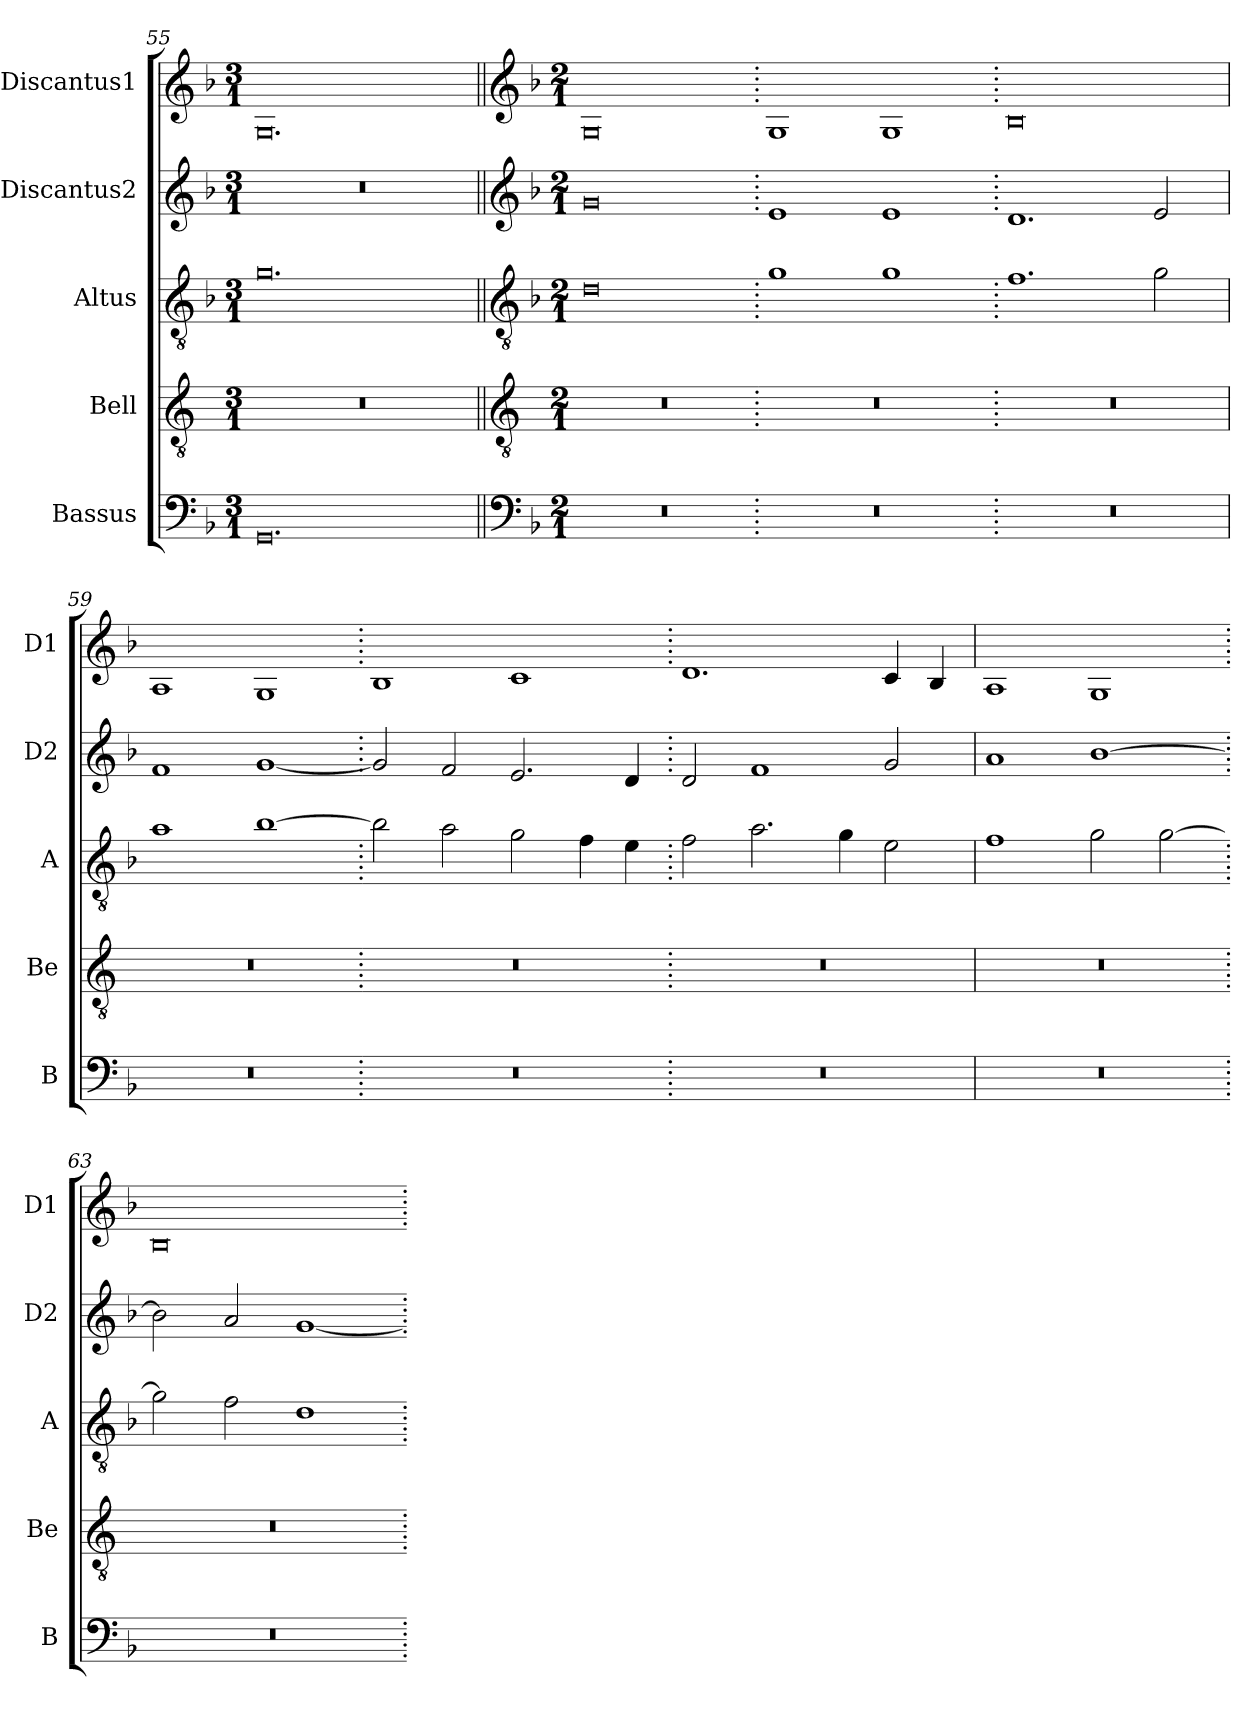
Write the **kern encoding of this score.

**kern	**kern	**kern	**kern	**kern
*part5	*part4	*part3	*part2	*part1
*staff5	*staff4	*staff3	*staff2	*staff1
*I"Bassus	*I"Bell	*I"Altus	*I"Discantus2	*I"Discantus1
*I'B	*I'Be	*I'A	*I'D2	*I'D1
*clefF4	*clefGv2	*clefGv2	*clefG2	*clefG2
*k[b-]	*k[]	*k[b-]	*k[b-]	*k[b-]
*M3/1	*M3/1	*M3/1	*M3/1	*M3/1
=55	=55	=55	=55	=55
0.GG	0.r	0.g	0.r	0.G
!!LO:LB:g=z
=56||	=56||	=56||	=56||	=56||
*clefF4	*clefGv2	*clefGv2	*clefG2	*clefG2
*k[b-]	*k[]	*k[b-]	*k[b-]	*k[b-]
*M2/1	*M2/1	*M2/1	*M2/1	*M2/1
0r	0r	0d	0g	0G
=57.	=57.	=57.	=57.	=57.
0r	0r	1g	1e	1G
.	.	1g	1e	1G
=58.	=58.	=58.	=58.	=58.
0r	0r	1.f	1.d	0B-
.	.	2g\	2e/	.
=59	=59	=59	=59	=59
0r	0r	1a	1f	1A
.	.	[1b-	[1g	1G
=60.	=60.	=60.	=60.	=60.
0r	0r	2b-\]	2g/]	1B-
.	.	2a\	2f/	.
.	.	2g\	2.e/	1c
.	.	4f\	.	.
.	.	4e\	4d/	.
=61.	=61.	=61.	=61.	=61.
0r	0r	2f\	2d/	1.d
.	.	2.a\	1f	.
.	.	4g\	.	.
.	.	2e\	2g/	4c/
.	.	.	.	4B-/
=62	=62	=62	=62	=62
0r	0r	1f	1a	1A
.	.	2g\	[1b-	1G
.	.	[2g\	.	.
=63.	=63.	=63.	=63.	=63.
0r	0r	2g\]	2b-\]	0B-
.	.	2f\	2a/	.
.	.	1d	[1g	.
=.	=.	=.	=.	=.
*-	*-	*-	*-	*-
